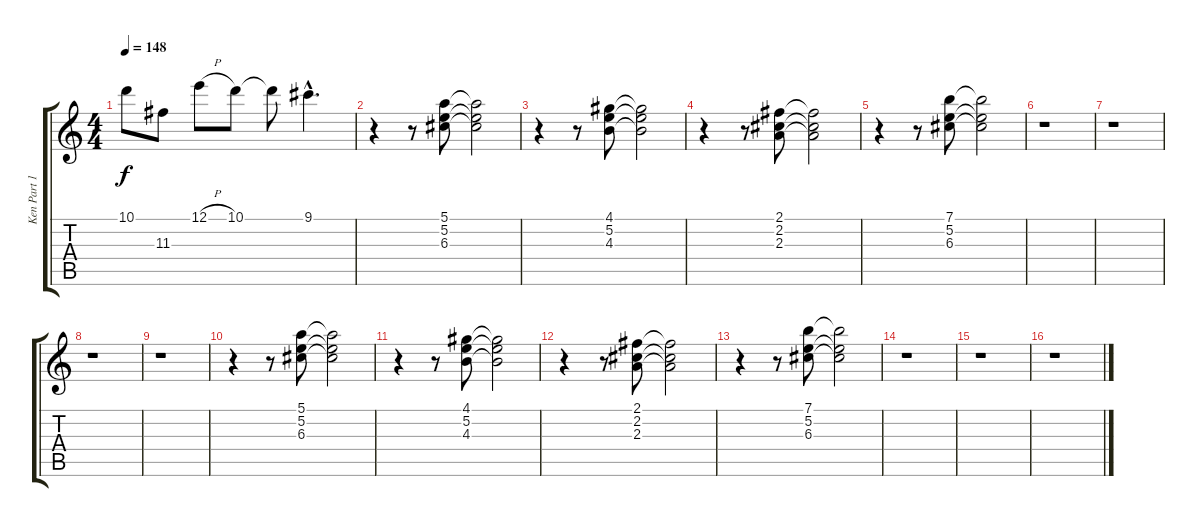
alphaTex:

\track ("Ken Part 1" "Ken Part 1") {instrument electricguitarclean}
\staff {score tabs}
\tuning (E4 B3 G3 D3 A2 E2) {hide}
\ts (4 4)
\tempo 148
\clef g2
\ks c
10.1{t}.8{dy f} 11.3.8 12.1{h}.8 10.1.8 10.1{t}.8 9.1{hac}.4{d} |
r.4 r.8 (5.1 5.2 6.3).8 (5.1{t} 5.2{t} 6.3{t}).2 |
r.4 r.8 (4.1 5.2 4.3).8 (4.1{t} 5.2{t} 4.3{t}).2 |
r.4 r.8 (2.1 2.2 2.3).8 (2.1{t} 2.2{t} 2.3{t}).2 |
r.4 r.8 (7.1 5.2 6.3).8 (7.1{t} 5.2{t} 6.3{t}).2 |
r.1 |
r.1 |
r.1 |
r.1 |
r.4 r.8 (5.1 5.2 6.3).8 (5.1{t} 5.2{t} 6.3{t}).2 |
r.4 r.8 (4.1 5.2 4.3).8 (4.1{t} 5.2{t} 4.3{t}).2 |
r.4 r.8 (2.1 2.2 2.3).8 (2.1{t} 2.2{t} 2.3{t}).2 |
r.4 r.8 (7.1 5.2 6.3).8 (7.1{t} 5.2{t} 6.3{t}).2 |
r.1 |
r.1 |
r.1
